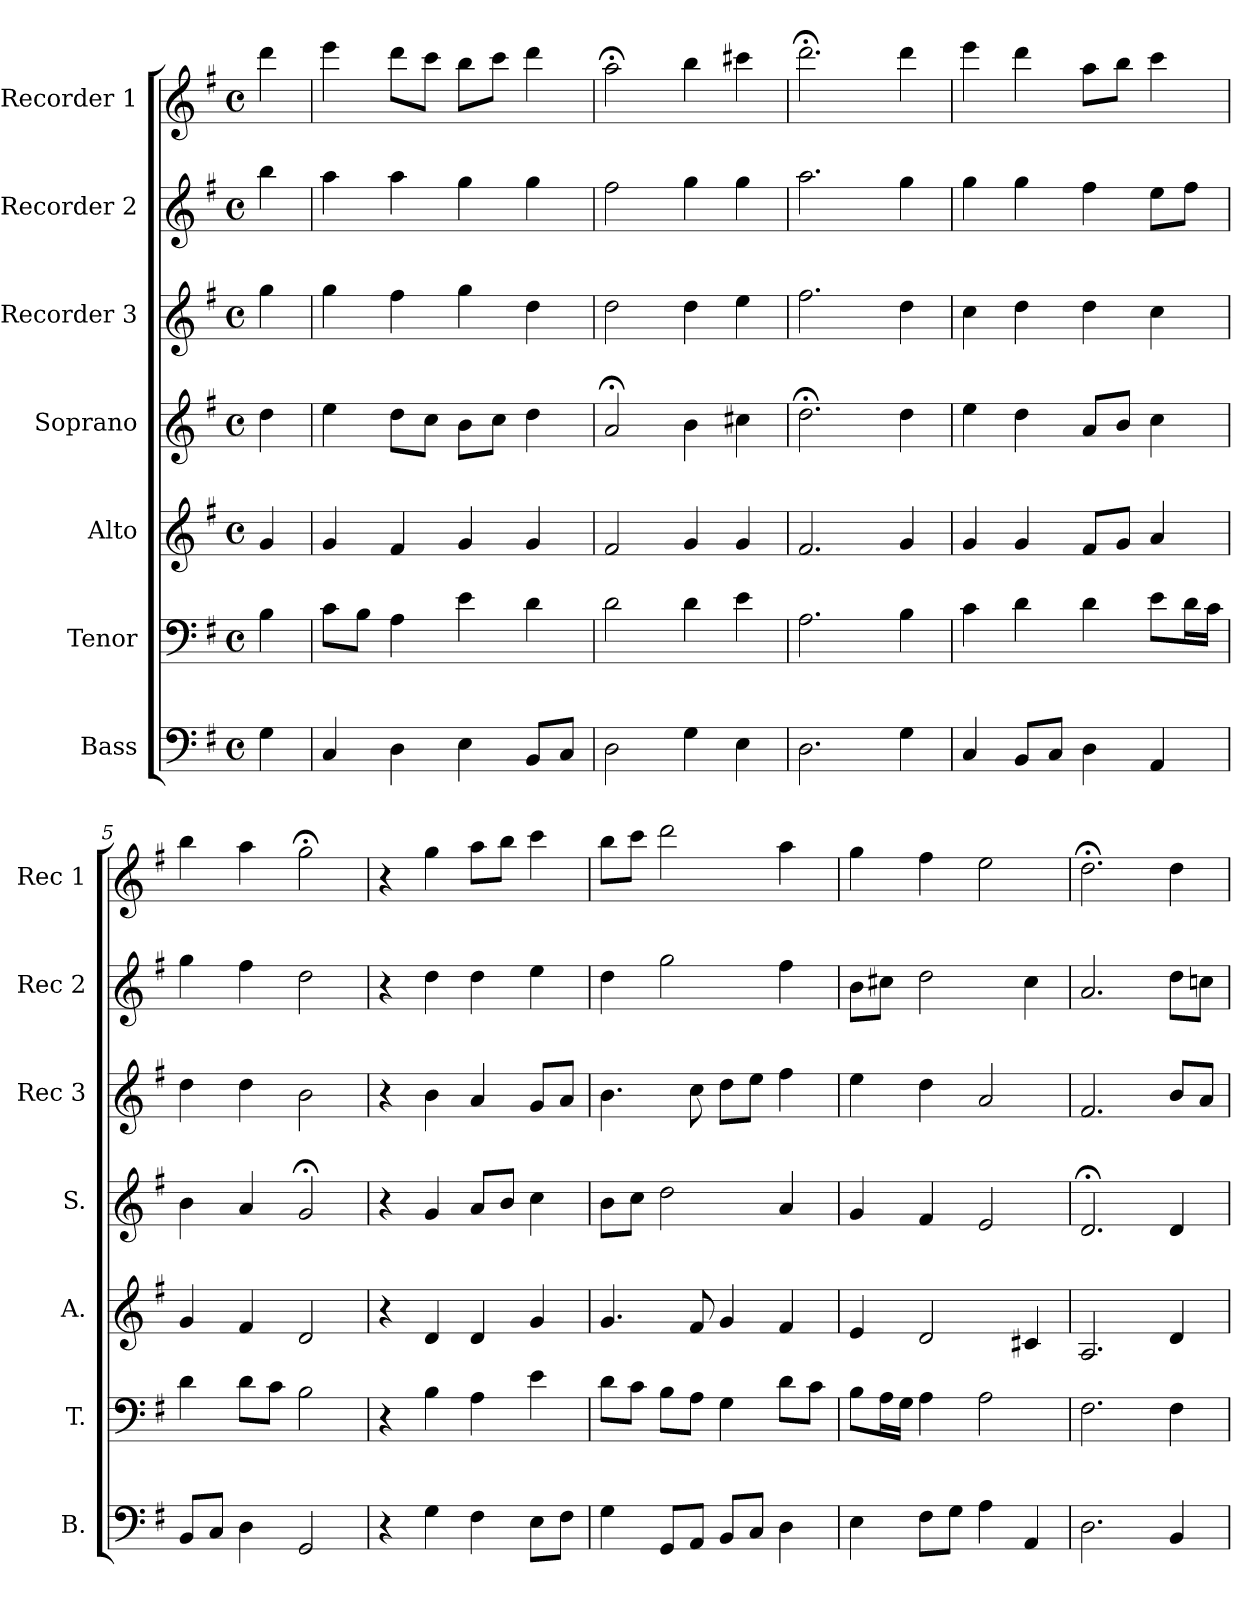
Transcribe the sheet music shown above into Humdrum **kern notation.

**kern	**kern	**kern	**kern	**kern	**kern	**kern
*part7	*part6	*part5	*part4	*part3	*part2	*part1
*staff7	*staff6	*staff5	*staff4	*staff3	*staff2	*staff1
*I"Bass	*I"Tenor	*I"Alto	*I"Soprano	*I"Recorder 3	*I"Recorder 2	*I"Recorder 1
*I'B.	*I'T.	*I'A.	*I'S.	*I'Rec 3	*I'Rec 2	*I'Rec 1
*clefF4	*clefF4	*clefG2	*clefG2	*clefG2	*clefG2	*clefG2
*k[f#]	*k[f#]	*k[f#]	*k[f#]	*k[f#]	*k[f#]	*k[f#]
*G:	*G:	*G:	*G:	*G:	*G:	*G:
*M4/4	*M4/4	*M4/4	*M4/4	*M4/4	*M4/4	*M4/4
*met(c)	*met(c)	*met(c)	*met(c)	*met(c)	*met(c)	*met(c)
*MM104	*MM104	*MM104	*MM104	*MM104	*MM104	*MM104
=	=	=	=	=	=	=
4G\	4B\	4g/	4dd\	4gg\	4bb\	4ddd\
=1	=1	=1	=1	=1	=1	=1
4C/	8c\L	4g/	4ee\	4gg\	4aa\	4eee\
.	8B\J	.	.	.	.	.
4D\	4A\	4f#/	8dd\L	4ff#\	4aa\	8ddd\L
.	.	.	8cc\J	.	.	8ccc\J
4E\	4e\	4g/	8b\L	4gg\	4gg\	8bb\L
.	.	.	8cc\J	.	.	8ccc\J
8BB/L	4d\	4g/	4dd\	4dd\	4gg\	4ddd\
8C/J	.	.	.	.	.	.
=2	=2	=2	=2	=2	=2	=2
2D\	2d\	2f#/	2a;</	2dd\	2ff#\	2aa;<\
4G\	4d\	4g/	4b\	4dd\	4gg\	4bb\
4E\	4e\	4g/	4cc#X\	4ee\	4gg\	4ccc#X\
=3	=3	=3	=3	=3	=3	=3
2.D\	2.A\	2.f#/	2.dd;<\	2.ff#\	2.aa\	2.ddd;<\
4G\	4B\	4g/	4dd\	4dd\	4gg\	4ddd\
=4	=4	=4	=4	=4	=4	=4
4C/	4c\	4g/	4ee\	4cc\	4gg\	4eee\
8BB/L	4d\	4g/	4dd\	4dd\	4gg\	4ddd\
8C/J	.	.	.	.	.	.
4D\	4d\	8f#/L	8a/L	4dd\	4ff#\	8aa\L
.	.	8g/J	8b/J	.	.	8bb\J
4AA/	8e\L	4a/	4cc\	4cc\	8ee\L	4ccc\
.	16d\L	.	.	.	8ff#\J	.
.	16c\JJ	.	.	.	.	.
!!LO:PB:g=z
=5	=5	=5	=5	=5	=5	=5
8BB/L	4d\	4g/	4b\	4dd\	4gg\	4bb\
8C/J	.	.	.	.	.	.
4D\	8d\L	4f#/	4a/	4dd\	4ff#\	4aa\
.	8c\J	.	.	.	.	.
2GG/	2B\	2d/	2g;</	2b\	2dd\	2gg;<\
=6	=6	=6	=6	=6	=6	=6
4r	4r	4r	4r	4r	4r	4r
4G\	4B\	4d/	4g/	4b\	4dd\	4gg\
4F#\	4A\	4d/	8a/L	4a/	4dd\	8aa\L
.	.	.	8b/J	.	.	8bb\J
8E\L	4e\	4g/	4cc\	8g/L	4ee\	4ccc\
8F#\J	.	.	.	8a/J	.	.
=7	=7	=7	=7	=7	=7	=7
4G\	8d\L	4.g/	8b\L	4.b\	4dd\	8bb\L
.	8c\J	.	8cc\J	.	.	8ccc\J
8GG/L	8B\L	.	2dd\	.	2gg\	2ddd\
8AA/J	8A\J	8f#/	.	8cc\	.	.
8BB/L	4G\	4g/	.	8dd\L	.	.
8C/J	.	.	.	8ee\J	.	.
4D\	8d\L	4f#/	4a/	4ff#\	4ff#\	4aa\
.	8c\J	.	.	.	.	.
=8	=8	=8	=8	=8	=8	=8
4E\	8B\L	4e/	4g/	4ee\	8b\L	4gg\
.	16A\L	.	.	.	8cc#X\J	.
.	16G\JJ	.	.	.	.	.
8F#\L	4A\	2d/	4f#/	4dd\	2dd\	4ff#\
8G\J	.	.	.	.	.	.
4A\	2A\	.	2e/	2a/	.	2ee\
4AA/	.	4c#X/	.	.	4cc#\	.
=9	=9	=9	=9	=9	=9	=9
2.D\	2.F#\	2.A/	2.d;</	2.f#/	2.a/	2.dd;<\
4BB/	4F#\	4d/	4d/	8b/L	8dd\L	4dd\
.	.	.	.	8a/J	8ccn\J	.
=	=	=	=	=	=	=
*-	*-	*-	*-	*-	*-	*-
